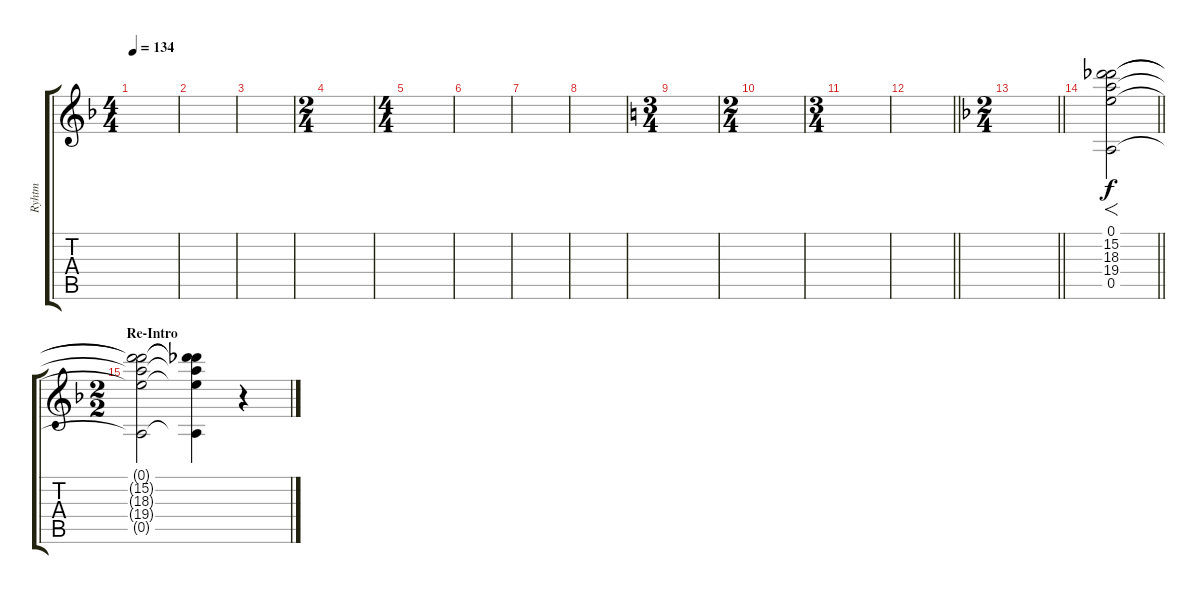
\track ("Ryhtm" "Ryhtm") {instrument overdrivenguitar}
\staff {score tabs}
\tuning (E4 B3 G3 D3 A2 E2) {hide}
\ts (4 4)
\tempo 134
\clef g2
\ks f
|
|
|
\ts (2 4)
|
\ts (4 4)
|
|
|
|
\ts (3 4)
\ks c
|
\ts (2 4)
|
\ts (3 4)
|
\barLineRight lightlight
|
\ts (2 4)
\barLineRight lightlight
\ks f
|
\barLineRight lightlight
(0.1 15.2 18.3 19.4 0.5).2{f} |
\ts (2 2)
\section ("" "Re-Intro")
(0.1{t} 15.2{t} 18.3{t} 19.4{t} 0.5{t}).2 (0.1{t} 15.2{t} 18.3{t} 19.4{t} 0.5{t}).4{volume 0} r.4
